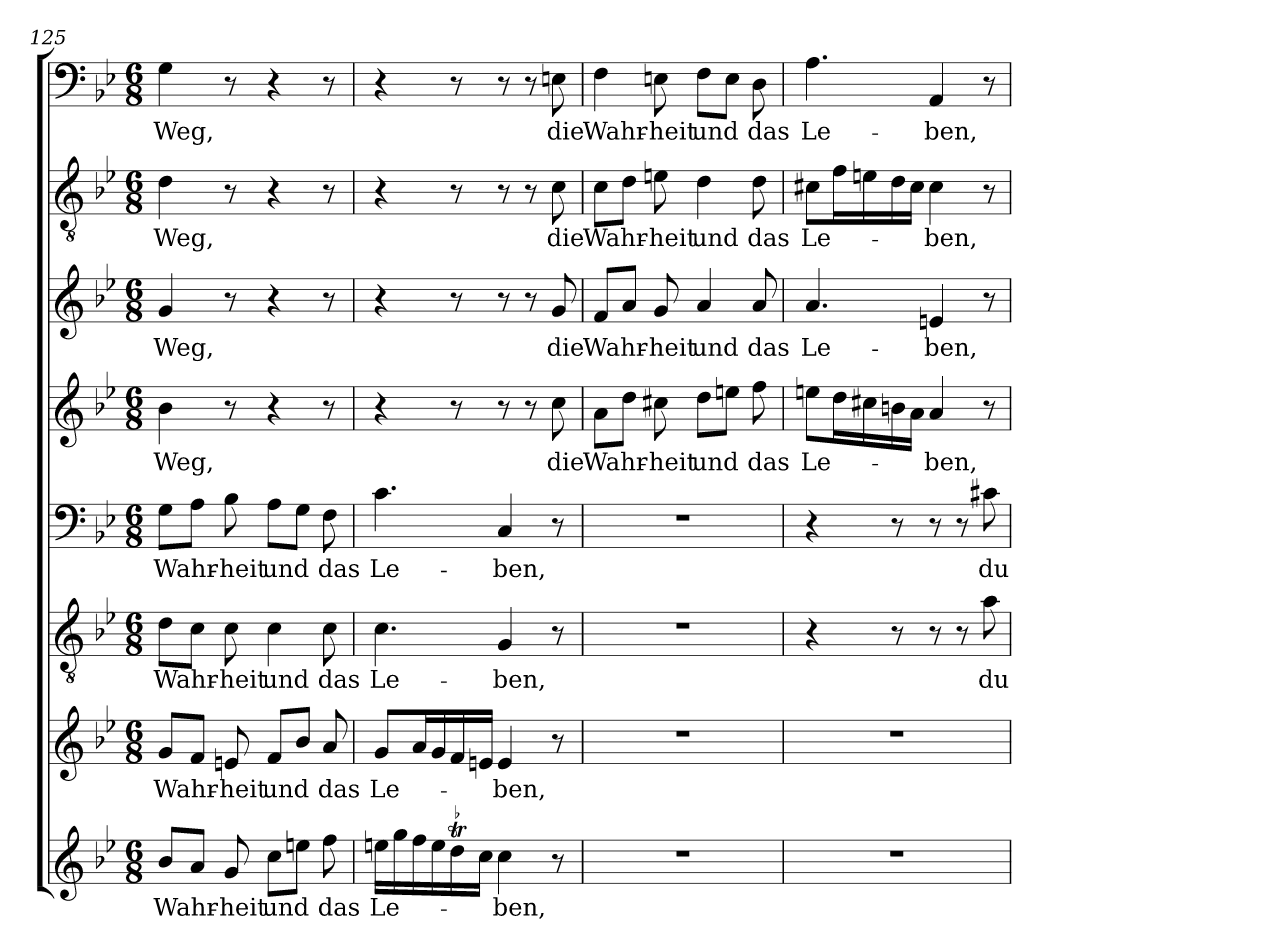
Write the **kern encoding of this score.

**kern	**text	**kern	**text	**kern	**text	**kern	**text	**kern	**text	**kern	**text	**kern	**text	**kern	**text
*part8	*part8	*part7	*part7	*part6	*part6	*part5	*part5	*part4	*part4	*part3	*part3	*part2	*part2	*part1	*part1
*staff8	*staff8	*staff7	*staff7	*staff6	*staff6	*staff5	*staff5	*staff4	*staff4	*staff3	*staff3	*staff2	*staff2	*staff1	*staff1
*clefG2	*	*clefG2	*	*clefGv2	*	*clefF4	*	*clefG2	*	*clefG2	*	*clefGv2	*	*clefF4	*
*k[b-e-]	*	*k[b-e-]	*	*k[b-e-]	*	*k[b-e-]	*	*k[b-e-]	*	*k[b-e-]	*	*k[b-e-]	*	*k[b-e-]	*
*g:	*	*g:	*	*g:	*	*g:	*	*g:	*	*g:	*	*g:	*	*g:	*
*M6/8	*	*M6/8	*	*M6/8	*	*M6/8	*	*M6/8	*	*M6/8	*	*M6/8	*	*M6/8	*
=125	=125	=125	=125	=125	=125	=125	=125	=125	=125	=125	=125	=125	=125	=125	=125
8b-/L	Wahr-	8g/L	Wahr-	8d\L	Wahr-	8G\L	Wahr-	4b-\	Weg,	4g/	Weg,	4d\	Weg,	4G\	Weg,
8a/J	.	8f/J	.	8c\J	.	8A\J	.	.	.	.	.	.	.	.	.
8g/	-heit	8en/	-heit	8c\	-heit	8B-\	-heit	8r	.	8r	.	8r	.	8r	.
8cc\L	und	8f/L	und	4c\	und	8A\L	und	4r	.	4r	.	4r	.	4r	.
8een\J	.	8b-/J	.	.	.	8G\J	.	.	.	.	.	.	.	.	.
8ff\	das	8a/	das	8c\	das	8F\	das	8r	.	8r	.	8r	.	8r	.
=126	=126	=126	=126	=126	=126	=126	=126	=126	=126	=126	=126	=126	=126	=126	=126
16een\LL	Le-	8g/L	Le-	4.c\	Le-	4.c\	Le-	4r	.	4r	.	4r	.	4r	.
16gg\	.	.	.	.	.	.	.	.	.	.	.	.	.	.	.
16ff\	.	16a/L	.	.	.	.	.	.	.	.	.	.	.	.	.
16ee\	.	16g/	.	.	.	.	.	.	.	.	.	.	.	.	.
!LO:TR:acc=-	!	!	!	!	!	!	!	!	!	!	!	!	!	!	!
16ddt\	.	16f/	.	.	.	.	.	8r	.	8r	.	8r	.	8r	.
16cc\JJ	.	16en/JJ	.	.	.	.	.	.	.	.	.	.	.	.	.
4cc\	-ben,	4e/	-ben,	4G/	-ben,	4C/	-ben,	8r	.	8r	.	8r	.	8r	.
.	.	.	.	.	.	.	.	8r	.	8r	.	8r	.	8r	.
8r	.	8r	.	8r	.	8r	.	8cc\	die	8g/	die	8c\	die	8En\	die
=127	=127	=127	=127	=127	=127	=127	=127	=127	=127	=127	=127	=127	=127	=127	=127
2.r	.	2.r	.	2.r	.	2.r	.	8a\L	Wahr-	8f/L	Wahr-	8c\L	Wahr-	4F\	Wahr-
.	.	.	.	.	.	.	.	8dd\J	.	8a/J	.	8d\J	.	.	.
.	.	.	.	.	.	.	.	8cc#X\	-heit	8g/	-heit	8en\	-heit	8En\	-heit
.	.	.	.	.	.	.	.	8dd\L	und	4a/	und	4d\	und	8F\L	und
.	.	.	.	.	.	.	.	8een\J	.	.	.	.	.	8E\J	.
.	.	.	.	.	.	.	.	8ff\	das	8a/	das	8d\	das	8D\	das
=128	=128	=128	=128	=128	=128	=128	=128	=128	=128	=128	=128	=128	=128	=128	=128
2.r	.	2.r	.	4r	.	4r	.	8een\L	Le-	4.a/	Le-	8c#X\L	Le-	4.A\	Le-
.	.	.	.	.	.	.	.	16dd\L	.	.	.	16f\L	.	.	.
.	.	.	.	.	.	.	.	16cc#X\	.	.	.	16en\	.	.	.
.	.	.	.	8r	.	8r	.	16bn\	.	.	.	16d\	.	.	.
.	.	.	.	.	.	.	.	16a\JJ	.	.	.	16c#\JJ	.	.	.
.	.	.	.	8r	.	8r	.	4a/	-ben,	4en/	-ben,	4c#\	-ben,	4AA/	-ben,
.	.	.	.	8r	.	8r	.	.	.	.	.	.	.	.	.
.	.	.	.	8a\	du	8c#X\	du	8r	.	8r	.	8r	.	8r	.
=	=	=	=	=	=	=	=	=	=	=	=	=	=	=	=
*-	*-	*-	*-	*-	*-	*-	*-	*-	*-	*-	*-	*-	*-	*-	*-
